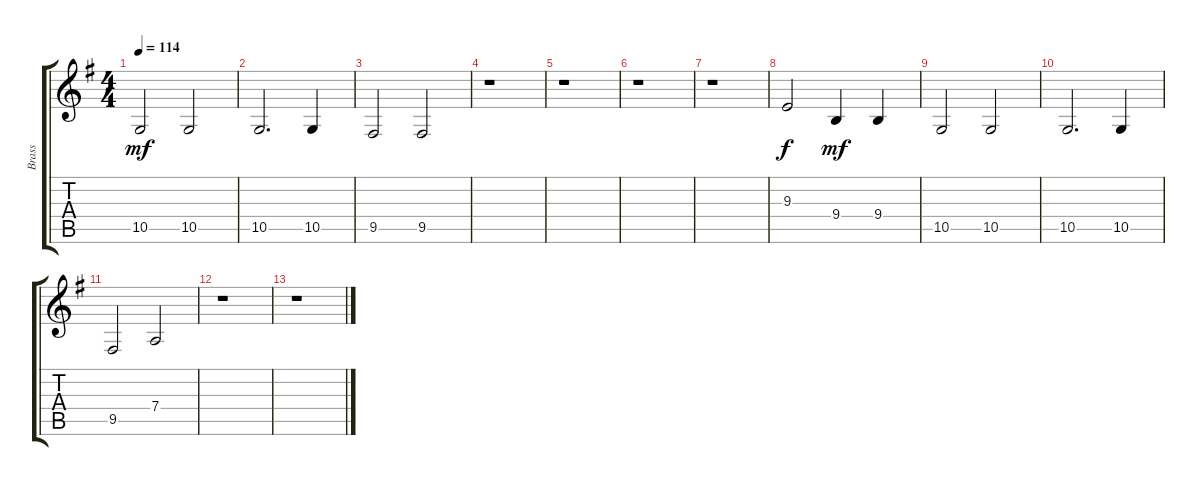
\track ("Brass" "Brass") {instrument brasssection}
\staff {score tabs}
\tuning (E4 B3 G3 D3 A2 E2) {hide}
\ts (4 4)
\tempo 114
\clef g2
\ks eminor
10.5.2{dy mf} 10.5.2 |
10.5.2{d} 10.5.4 |
9.5.2 9.5.2 |
r.1 |
r.1 |
r.1 |
r.1 |
9.3.2{dy f} 9.4.4{dy mf} 9.4.4 |
10.5.2 10.5.2 |
10.5.2{d} 10.5.4 |
9.5.2 7.4.2 |
r.1 |
r.1
